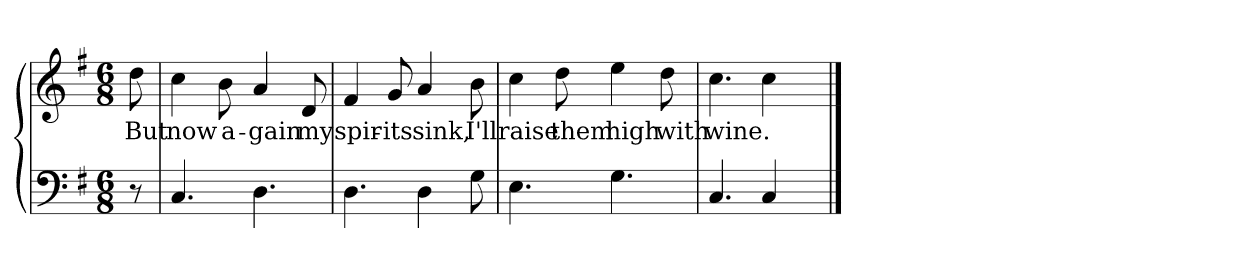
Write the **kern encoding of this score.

**kern	**kern	**text
*part2	*part1	*part1
*staff2	*staff1	*staff1
*clefF4	*clefG2	*
*k[f#]	*k[f#]	*
*G:	*G:	*
*M6/8	*M6/8	*
=1	=1	=1
8r	8dd\	But
=2	=2	=2
4.C/	4cc\	now
.	8b\	a-
4.D\	4a/	-gain
.	8d/	my
=3	=3	=3
4.D\	4f#/	spir-
.	8g/	-its
4D\	4a/	sink,
8G\	8b\	I'll
=4	=4	=4
4.E\	4cc\	raise
.	8dd\	them
4.G\	4ee\	high
.	8dd\	with
=5	=5	=5
4.C/	4.cc\	wine.
4C/	4cc\	.
8ryy	8ryy	.
==	==	==
*-	*-	*-
